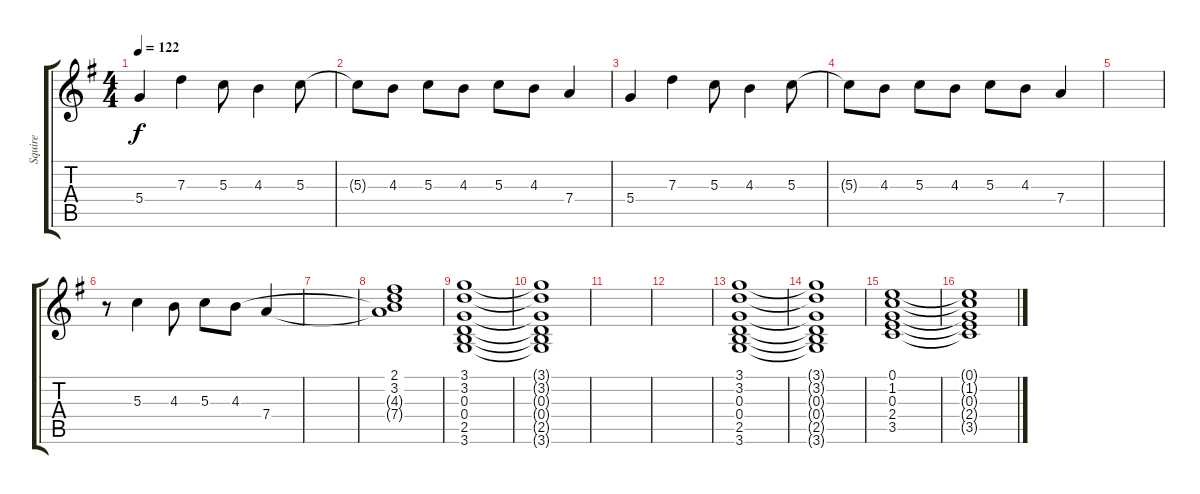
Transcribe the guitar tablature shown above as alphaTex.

\track ("Squire" "Squire") {instrument electricguitarclean}
\staff {score tabs}
\tuning (E4 B3 G3 D3 A2 E2) {hide}
\ts (4 4)
\tempo 122
\clef g2
\ks g
5.4.4{dy f instrument electricguitarclean} 7.3.4 5.3.8 4.3.4 5.3.8 |
5.3{t}.8 4.3.8 5.3.8 4.3.8 5.3.8 4.3.8 7.4.4 |
5.4.4 7.3.4 5.3.8 4.3.4 5.3.8 |
5.3{t}.8 4.3.8 5.3.8 4.3.8 5.3.8 4.3.8 7.4.4 |
|
r.8 5.3.4 4.3.8 5.3.8 4.3.8 7.4.4 |
|
(2.1 3.2 4.3{t} 7.4{t}).1 |
(3.1 3.2 0.3 0.4 2.5 3.6).1 |
(3.1{t} 3.2{t} 0.3{t} 0.4{t} 2.5{t} 3.6{t}).1 |
|
|
(3.1 3.2 0.3 0.4 2.5 3.6).1 |
(3.1{t} 3.2{t} 0.3{t} 0.4{t} 2.5{t} 3.6{t}).1 |
(0.1 1.2 0.3 2.4 3.5).1 |
(0.1{t} 1.2{t} 0.3{t} 2.4{t} 3.5{t}).1
